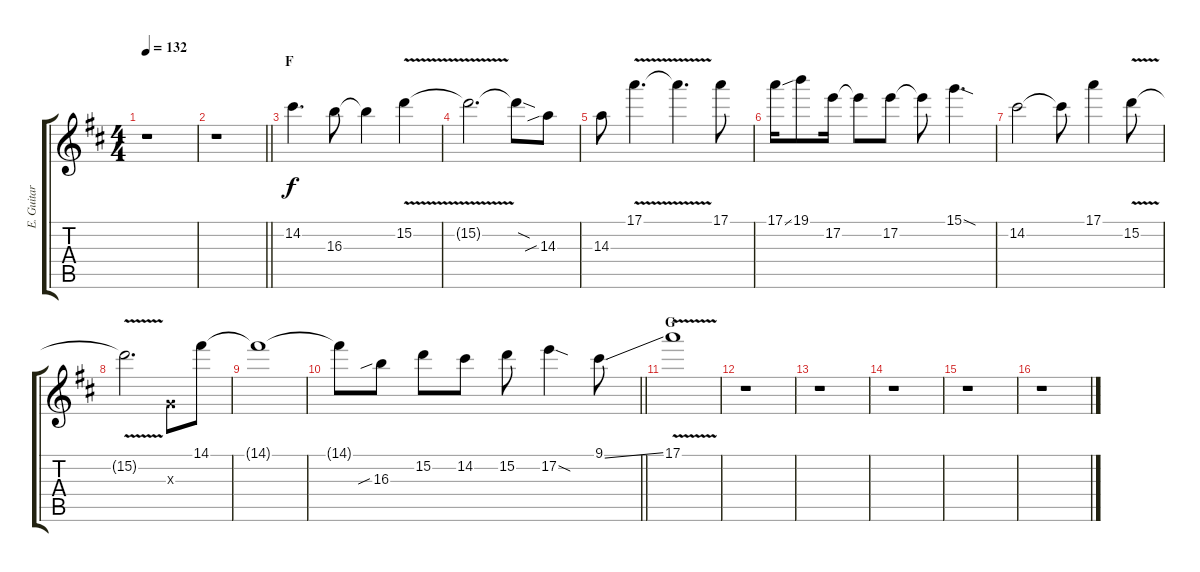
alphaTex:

\track ("E. Guitar I" "E. Guitar ") {instrument overdrivenguitar}
\staff {score tabs}
\tuning (E4 B3 G3 D3 A2 E2) {hide}
\ts (4 4)
\tempo 132
\clef g2
\ks d
r.1{dy f} |
\barLineRight lightlight
r.1 |
\section ("" "F")
14.2.4{d} 16.3.8 16.3{t}.4 15.2{v}.4 |
15.2{t}.2{d} 15.2{sod t}.8 14.3{sib}.8 |
14.3.8 17.1{v}.4{d} 17.1{t}.4{d} 17.1.8 |
17.1{ss}.16 19.1.8 17.2.16 17.2{t}.8 17.2.8 17.2{t}.8 15.1{sod}.4{d} |
14.2.2 14.2{t}.8 17.1.4 15.2{v}.8 |
15.2{t}.2{d} 0.3{x}.8 14.1.8 |
14.1{t}.1 |
\barLineRight lightlight
14.1{t}.8 16.3{sib}.8 15.2.8 14.2.8 15.2.8 17.2{sod}.4 9.1{ss}.8 |
\section ("" "G")
17.1{v}.1{volume 0} |
r.1 |
r.1{volume 15} |
r.1 |
r.1 |
r.1
